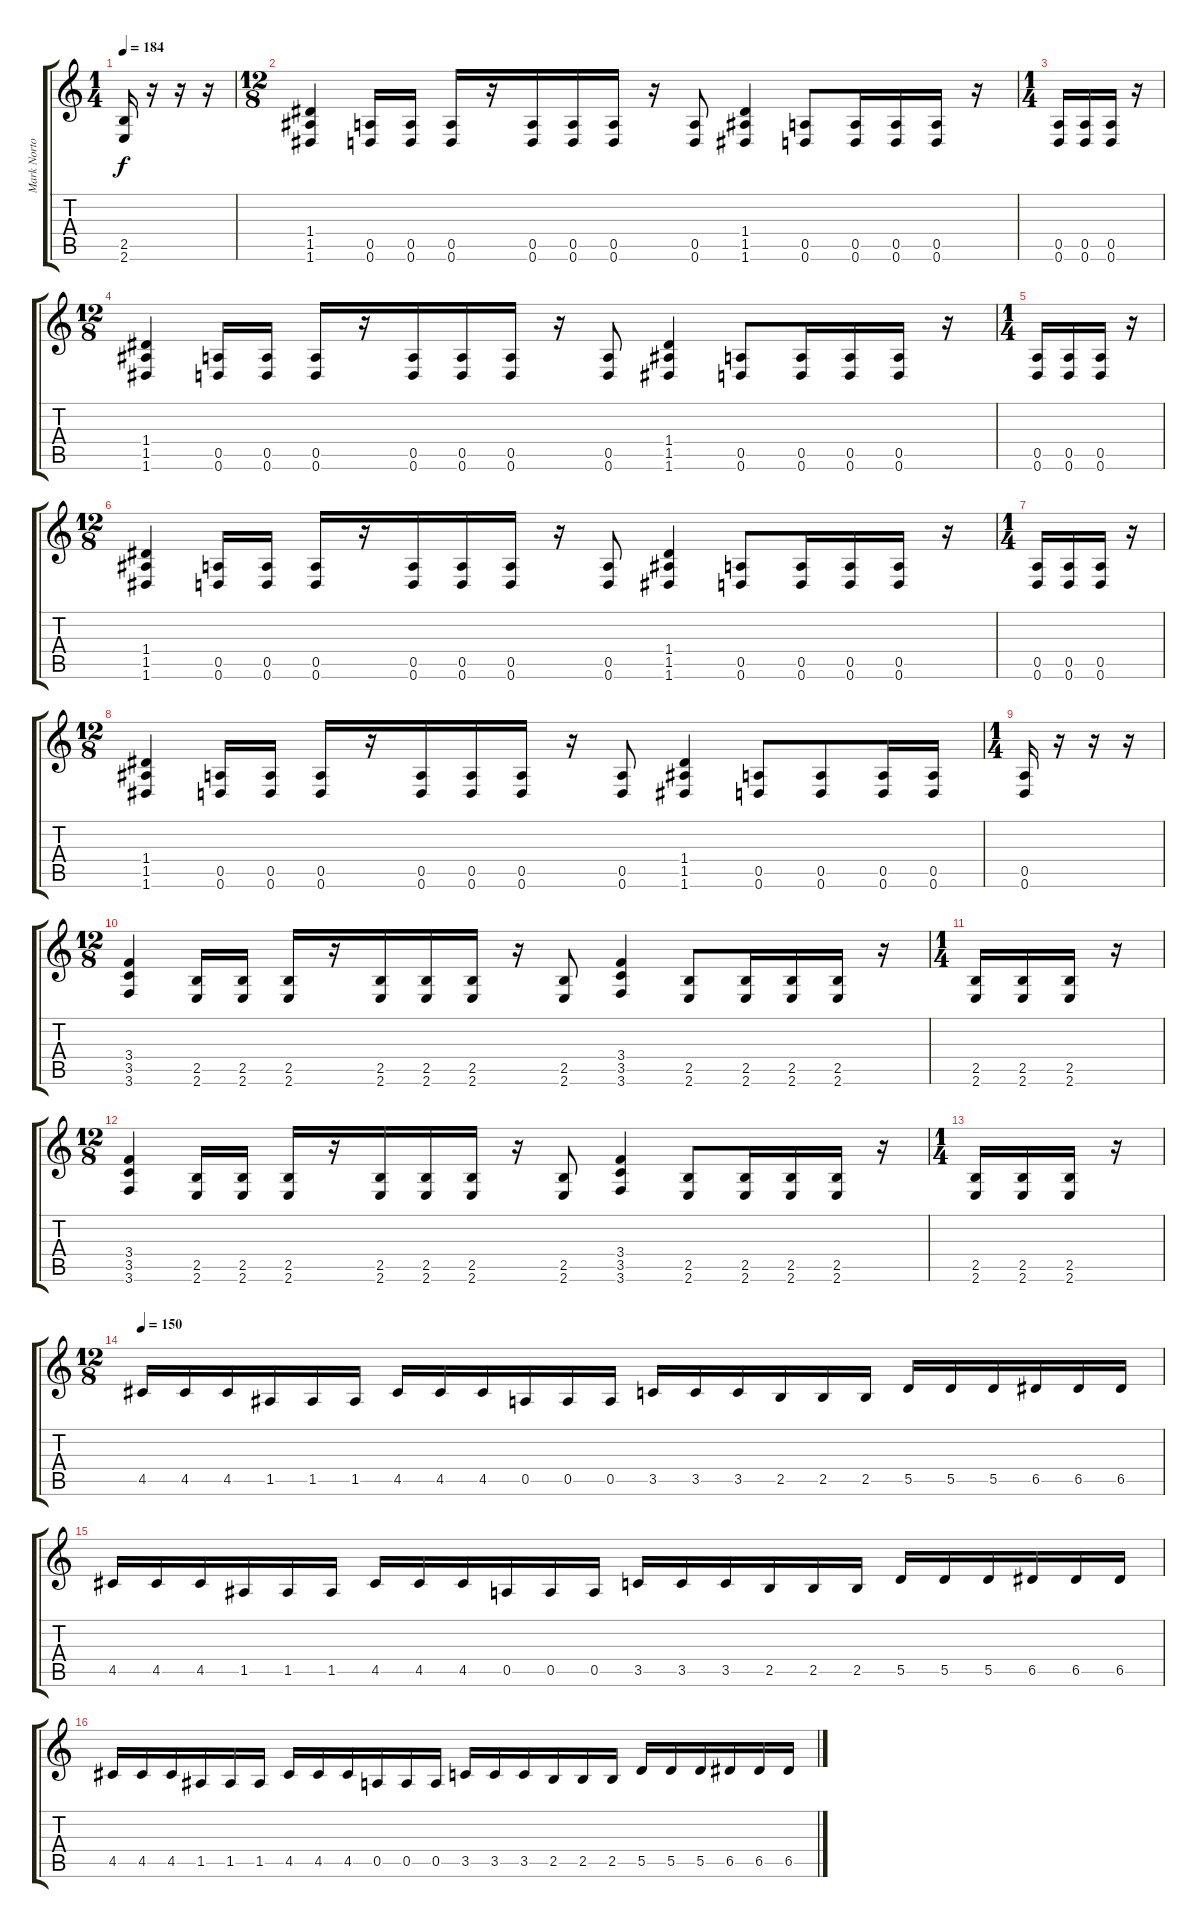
\track ("Mark Norton" "Mark Norto") {instrument distortionguitar}
\staff {score tabs}
\tuning (E4 B3 G3 D3 A2 D2) {hide}
\ts (1 4)
\tempo 184
\clef g2
\ks c
(2.5 2.6).16{dy f} r.16 r.16 r.16 |
\ts (12 8)
(1.4 1.5 1.6).4 (0.5 0.6).16 (0.5 0.6).16 (0.5 0.6).16 r.16 (0.5 0.6).16 (0.5 0.6).16 (0.5 0.6).16 r.16 (0.5 0.6).8 (1.4 1.5 1.6).4 (0.5 0.6).8 (0.5 0.6).16 (0.5 0.6).16 (0.5 0.6).16 r.16 |
\ts (1 4)
(0.5 0.6).16 (0.5 0.6).16 (0.5 0.6).16 r.16 |
\ts (12 8)
(1.4 1.5 1.6).4 (0.5 0.6).16 (0.5 0.6).16 (0.5 0.6).16 r.16 (0.5 0.6).16 (0.5 0.6).16 (0.5 0.6).16 r.16 (0.5 0.6).8 (1.4 1.5 1.6).4 (0.5 0.6).8 (0.5 0.6).16 (0.5 0.6).16 (0.5 0.6).16 r.16 |
\ts (1 4)
(0.5 0.6).16 (0.5 0.6).16 (0.5 0.6).16 r.16 |
\ts (12 8)
(1.4 1.5 1.6).4 (0.5 0.6).16 (0.5 0.6).16 (0.5 0.6).16 r.16 (0.5 0.6).16 (0.5 0.6).16 (0.5 0.6).16 r.16 (0.5 0.6).8 (1.4 1.5 1.6).4 (0.5 0.6).8 (0.5 0.6).16 (0.5 0.6).16 (0.5 0.6).16 r.16 |
\ts (1 4)
(0.5 0.6).16 (0.5 0.6).16 (0.5 0.6).16 r.16 |
\ts (12 8)
(1.4 1.5 1.6).4 (0.5 0.6).16 (0.5 0.6).16 (0.5 0.6).16 r.16 (0.5 0.6).16 (0.5 0.6).16 (0.5 0.6).16 r.16 (0.5 0.6).8 (1.4 1.5 1.6).4 (0.5 0.6).8 (0.5 0.6).8 (0.5 0.6).16 (0.5 0.6).16 |
\ts (1 4)
(0.5 0.6).16 r.16 r.16 r.16 |
\ts (12 8)
(3.4 3.5 3.6).4 (2.5 2.6).16 (2.5 2.6).16 (2.5 2.6).16 r.16 (2.5 2.6).16 (2.5 2.6).16 (2.5 2.6).16 r.16 (2.5 2.6).8 (3.4 3.5 3.6).4 (2.5 2.6).8 (2.5 2.6).16 (2.5 2.6).16 (2.5 2.6).16 r.16 |
\ts (1 4)
(2.5 2.6).16 (2.5 2.6).16 (2.5 2.6).16 r.16 |
\ts (12 8)
(3.4 3.5 3.6).4 (2.5 2.6).16 (2.5 2.6).16 (2.5 2.6).16 r.16 (2.5 2.6).16 (2.5 2.6).16 (2.5 2.6).16 r.16 (2.5 2.6).8 (3.4 3.5 3.6).4 (2.5 2.6).8 (2.5 2.6).16 (2.5 2.6).16 (2.5 2.6).16 r.16 |
\ts (1 4)
(2.5 2.6).16 (2.5 2.6).16 (2.5 2.6).16 r.16 |
\ts (12 8)
\tempo 150
4.5.16 4.5.16 4.5.16 1.5.16 1.5.16 1.5.16 4.5.16 4.5.16 4.5.16 0.5.16 0.5.16 0.5.16 3.5.16 3.5.16 3.5.16 2.5.16 2.5.16 2.5.16 5.5.16 5.5.16 5.5.16 6.5.16 6.5.16 6.5.16 |
4.5.16 4.5.16 4.5.16 1.5.16 1.5.16 1.5.16 4.5.16 4.5.16 4.5.16 0.5.16 0.5.16 0.5.16 3.5.16 3.5.16 3.5.16 2.5.16 2.5.16 2.5.16 5.5.16 5.5.16 5.5.16 6.5.16 6.5.16 6.5.16 |
4.5.16 4.5.16 4.5.16 1.5.16 1.5.16 1.5.16 4.5.16 4.5.16 4.5.16 0.5.16 0.5.16 0.5.16 3.5.16 3.5.16 3.5.16 2.5.16 2.5.16 2.5.16 5.5.16 5.5.16 5.5.16 6.5.16 6.5.16 6.5.16
